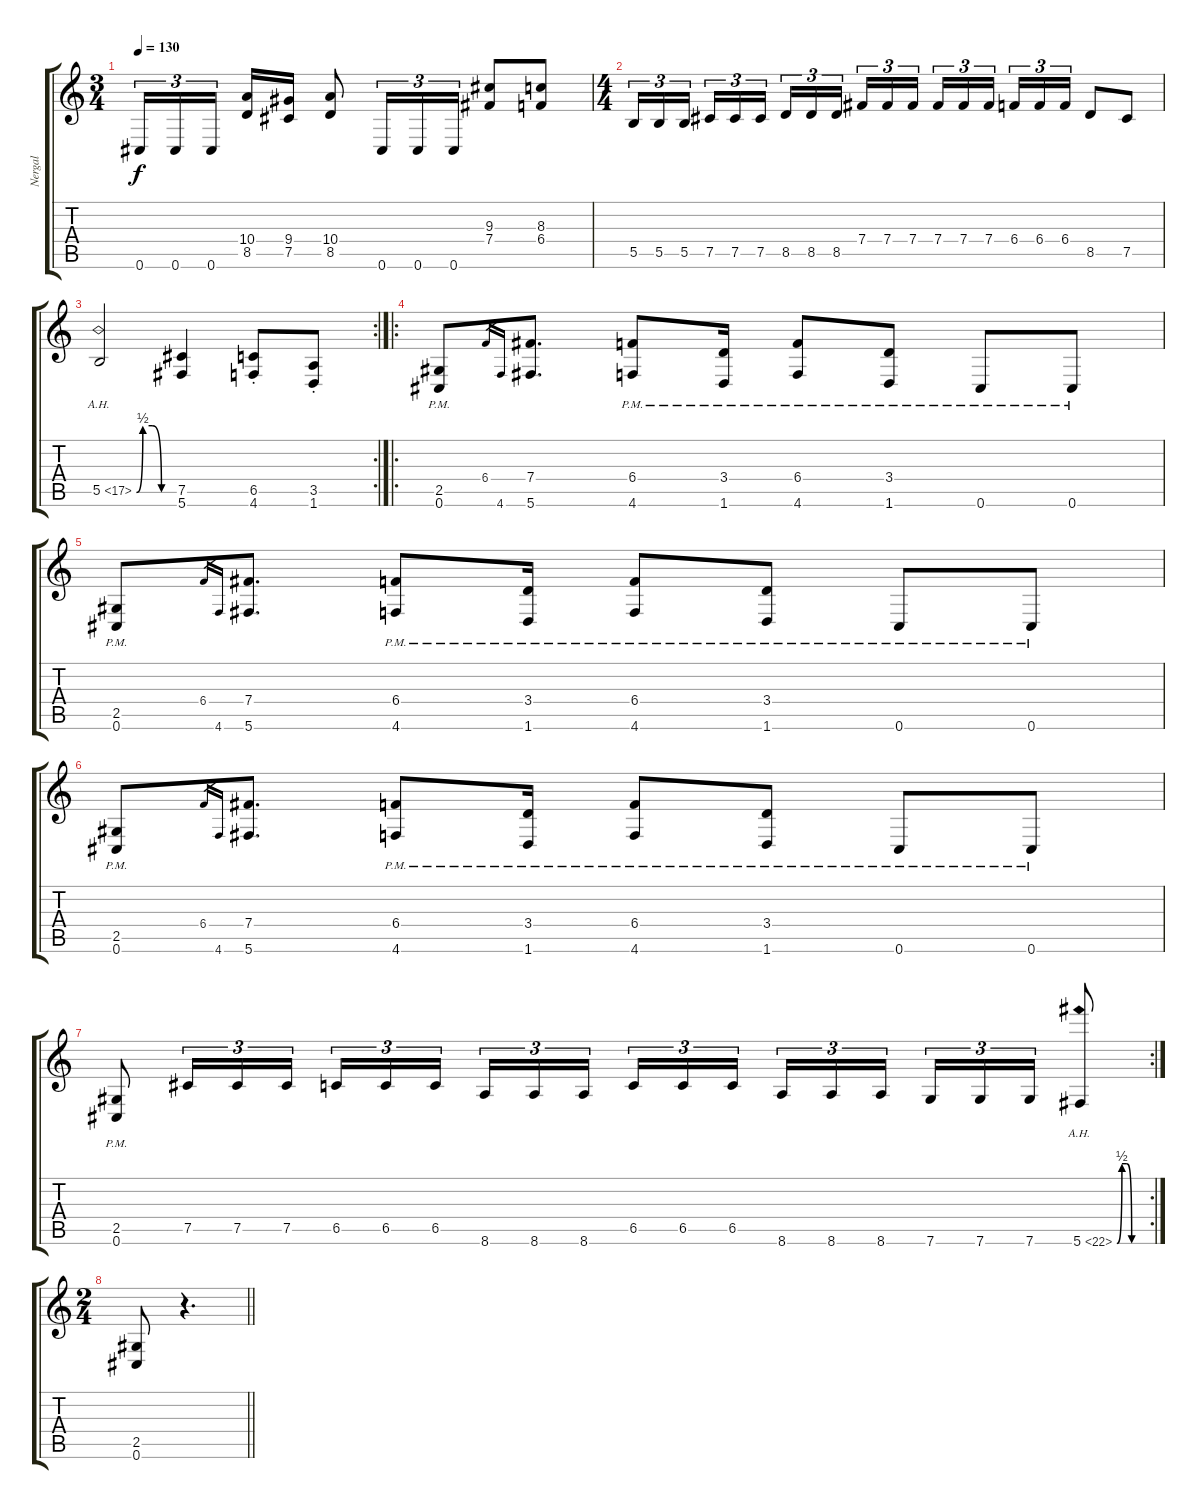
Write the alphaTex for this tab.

\track ("Nergal" "Nergal") {instrument distortionguitar}
\staff {score tabs}
\tuning (Db4 Ab3 E3 B2 Gb2 Db2) {hide}
\ts (3 4)
\tempo 130
\clef g2
\ks c
0.6.16{tu (3 2) dy f} 0.6.16{tu (3 2)} 0.6.16{tu (3 2) beam splitsecondary} (10.4 8.5).16 (9.4 7.5).16 (10.4 8.5).8 0.6.16{tu (3 2)} 0.6.16{tu (3 2)} 0.6.16{tu (3 2)} (9.3 7.4).8 (8.3 6.4).8 |
\ts (4 4)
5.5.16{tu (3 2)} 5.5.16{tu (3 2)} 5.5.16{tu (3 2) beam splitsecondary} 7.5.16{tu (3 2)} 7.5.16{tu (3 2)} 7.5.16{tu (3 2)} 8.5.16{tu (3 2)} 8.5.16{tu (3 2)} 8.5.16{tu (3 2) beam splitsecondary} 7.4.16{tu (3 2)} 7.4.16{tu (3 2)} 7.4.16{tu (3 2)} 7.4.16{tu (3 2)} 7.4.16{tu (3 2)} 7.4.16{tu (3 2) beam splitsecondary} 6.4.16{tu (3 2)} 6.4.16{tu (3 2)} 6.4.16{tu (3 2)} 8.5.8 7.5.8 |
\rc 2
5.5{be (custom 0 0 10 2 25 2 40 0 60 0) ah 12}.2 (7.5 5.6).4 (6.5{st} 4.6{st}).8 (3.5{st} 1.6{st}).8 |
\ro
(2.5{pm} 0.6{pm}).8 6.4.16{gr} 4.6.16{gr} (7.4 5.6).8{d} (6.4{pm} 4.6{pm}).8 (3.4{pm} 1.6{pm}).16 (6.4{pm} 4.6{pm}).8 (3.4{pm} 1.6{pm}).8 0.6{pm}.8 0.6{pm}.8 |
(2.5{pm} 0.6{pm}).8 6.4.16{gr} 4.6.16{gr} (7.4 5.6).8{d} (6.4{pm} 4.6{pm}).8 (3.4{pm} 1.6{pm}).16 (6.4{pm} 4.6{pm}).8 (3.4{pm} 1.6{pm}).8 0.6{pm}.8 0.6{pm}.8 |
(2.5{pm} 0.6{pm}).8 6.4.16{gr} 4.6.16{gr} (7.4 5.6).8{d} (6.4{pm} 4.6{pm}).8 (3.4{pm} 1.6{pm}).16 (6.4{pm} 4.6{pm}).8 (3.4{pm} 1.6{pm}).8 0.6{pm}.8 0.6{pm}.8 |
\rc 2
(2.5{pm} 0.6{pm}).8 7.5.16{tu (3 2)} 7.5.16{tu (3 2)} 7.5.16{tu (3 2)} 6.5.16{tu (3 2)} 6.5.16{tu (3 2)} 6.5.16{tu (3 2) beam splitsecondary} 8.6.16{tu (3 2)} 8.6.16{tu (3 2)} 8.6.16{tu (3 2)} 6.5.16{tu (3 2)} 6.5.16{tu (3 2)} 6.5.16{tu (3 2) beam splitsecondary} 8.6.16{tu (3 2)} 8.6.16{tu (3 2)} 8.6.16{tu (3 2)} 7.6.16{tu (3 2)} 7.6.16{tu (3 2)} 7.6.16{tu (3 2)} 5.6{be (custom 0 0 10 2 20 2 30 0 60 0) ah 17}.8 |
\ts (2 4)
\barLineRight lightlight
(2.5 0.6).8 r.4{d}
